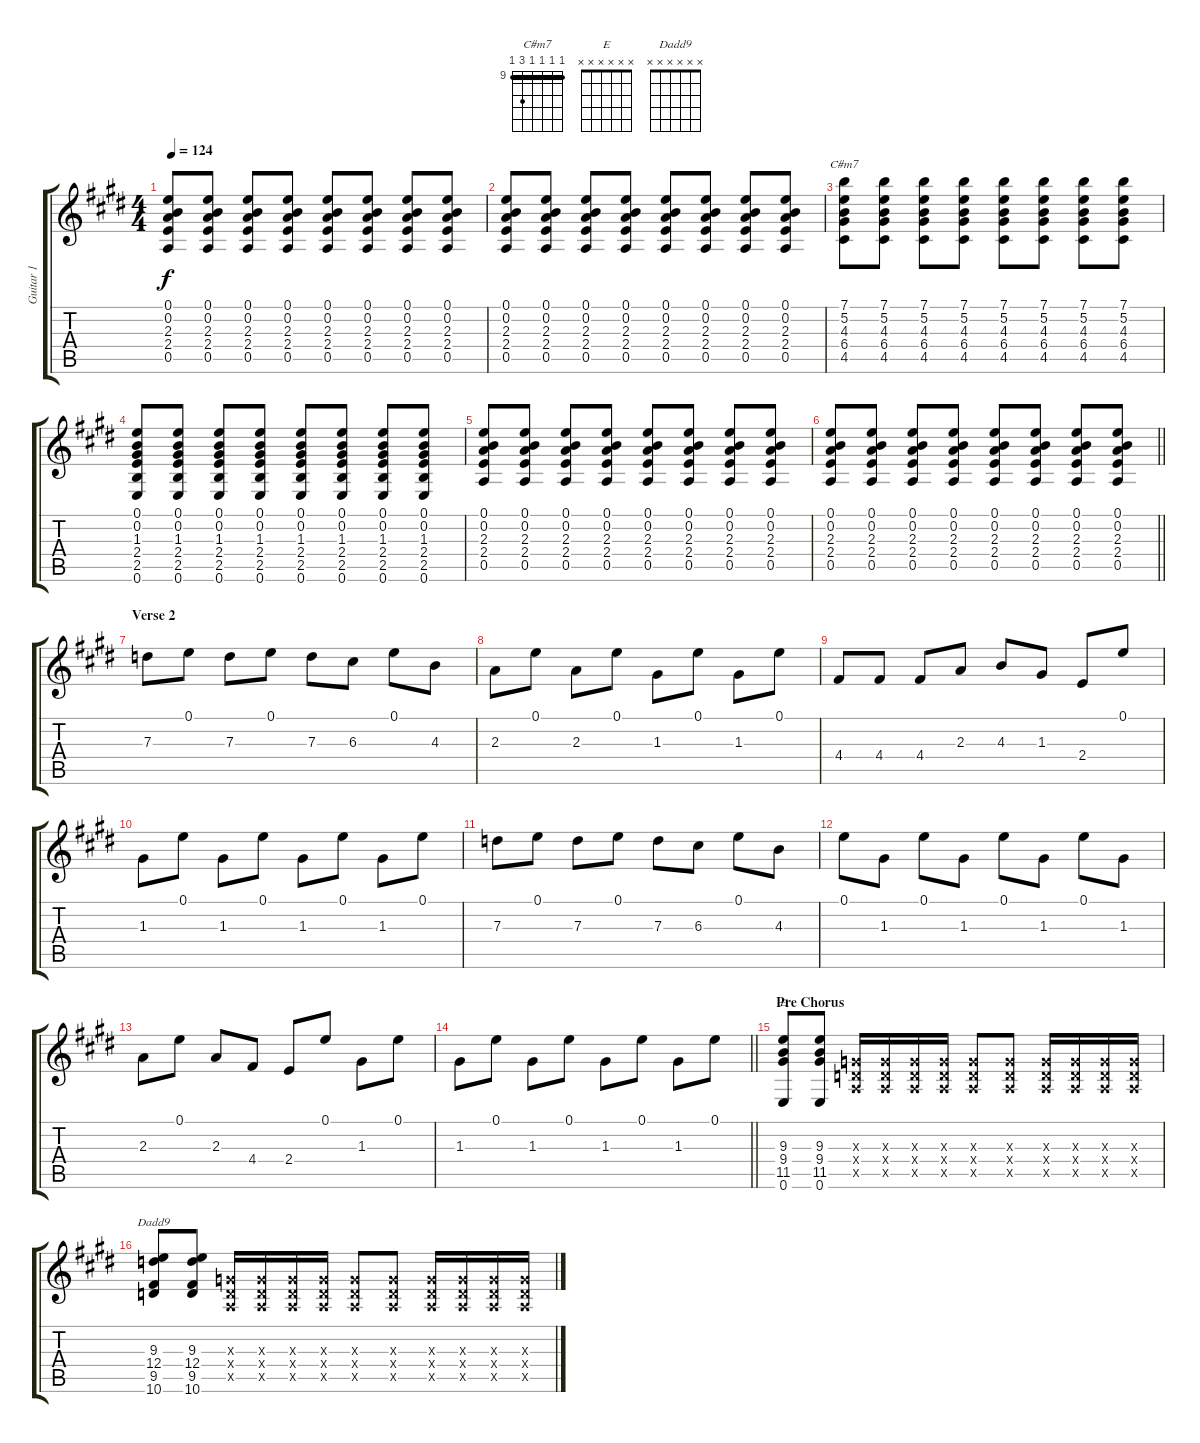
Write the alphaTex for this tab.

\track ("Guitar 1" "Guitar 1") {instrument overdrivenguitar}
\staff {score tabs}
\tuning (E4 B3 G3 D3 A2 E2) {hide}
\chord ("C#m7" 9 9 9 9 11 9) {firstfret 9 barre 9}
\chord ("E" x x x x x x)
\chord ("Dadd9" x x x x x x)
\ts (4 4)
\tempo 124
\clef g2
\ks e
(0.1 0.2 2.3 2.4 0.5).8{dy f} (0.1 0.2 2.3 2.4 0.5).8 (0.1 0.2 2.3 2.4 0.5).8 (0.1 0.2 2.3 2.4 0.5).8 (0.1 0.2 2.3 2.4 0.5).8 (0.1 0.2 2.3 2.4 0.5).8 (0.1 0.2 2.3 2.4 0.5).8 (0.1 0.2 2.3 2.4 0.5).8 |
(0.1 0.2 2.3 2.4 0.5).8 (0.1 0.2 2.3 2.4 0.5).8 (0.1 0.2 2.3 2.4 0.5).8 (0.1 0.2 2.3 2.4 0.5).8 (0.1 0.2 2.3 2.4 0.5).8 (0.1 0.2 2.3 2.4 0.5).8 (0.1 0.2 2.3 2.4 0.5).8 (0.1 0.2 2.3 2.4 0.5).8 |
(7.1 5.2 4.3 6.4 4.5).8{ch "C#m7"} (7.1 5.2 4.3 6.4 4.5).8 (7.1 5.2 4.3 6.4 4.5).8 (7.1 5.2 4.3 6.4 4.5).8 (7.1 5.2 4.3 6.4 4.5).8 (7.1 5.2 4.3 6.4 4.5).8 (7.1 5.2 4.3 6.4 4.5).8 (7.1 5.2 4.3 6.4 4.5).8 |
(0.1 0.2 1.3 2.4 2.5 0.6).8 (0.1 0.2 1.3 2.4 2.5 0.6).8 (0.1 0.2 1.3 2.4 2.5 0.6).8 (0.1 0.2 1.3 2.4 2.5 0.6).8 (0.1 0.2 1.3 2.4 2.5 0.6).8 (0.1 0.2 1.3 2.4 2.5 0.6).8 (0.1 0.2 1.3 2.4 2.5 0.6).8 (0.1 0.2 1.3 2.4 2.5 0.6).8 |
(0.1 0.2 2.3 2.4 0.5).8 (0.1 0.2 2.3 2.4 0.5).8 (0.1 0.2 2.3 2.4 0.5).8 (0.1 0.2 2.3 2.4 0.5).8 (0.1 0.2 2.3 2.4 0.5).8 (0.1 0.2 2.3 2.4 0.5).8 (0.1 0.2 2.3 2.4 0.5).8 (0.1 0.2 2.3 2.4 0.5).8 |
\barLineRight lightlight
(0.1 0.2 2.3 2.4 0.5).8 (0.1 0.2 2.3 2.4 0.5).8 (0.1 0.2 2.3 2.4 0.5).8 (0.1 0.2 2.3 2.4 0.5).8 (0.1 0.2 2.3 2.4 0.5).8 (0.1 0.2 2.3 2.4 0.5).8 (0.1 0.2 2.3 2.4 0.5).8 (0.1 0.2 2.3 2.4 0.5).8 |
\section ("" "Verse 2")
7.3.8 0.1.8 7.3.8 0.1.8 7.3.8 6.3.8 0.1.8 4.3.8 |
2.3.8 0.1.8 2.3.8 0.1.8 1.3.8 0.1.8 1.3.8 0.1.8 |
4.4.8 4.4.8 4.4.8 2.3.8 4.3.8 1.3.8 2.4.8 0.1.8 |
1.3.8 0.1.8 1.3.8 0.1.8 1.3.8 0.1.8 1.3.8 0.1.8 |
7.3.8 0.1.8 7.3.8 0.1.8 7.3.8 6.3.8 0.1.8 4.3.8 |
0.1.8 1.3.8 0.1.8 1.3.8 0.1.8 1.3.8 0.1.8 1.3.8 |
2.3.8 0.1.8 2.3.8 4.4.8 2.4.8 0.1.8 1.3.8 0.1.8 |
\barLineRight lightlight
1.3.8 0.1.8 1.3.8 0.1.8 1.3.8 0.1.8 1.3.8 0.1.8 |
\section ("" "Pre Chorus")
(9.3 9.4 11.5 0.6).8{ch "E"} (9.3 9.4 11.5 0.6).8 (0.3{x} 0.4{x} 0.5{x}).16 (0.3{x} 0.4{x} 0.5{x}).16 (0.3{x} 0.4{x} 0.5{x}).16 (0.3{x} 0.4{x} 0.5{x}).16 (0.3{x} 0.4{x} 0.5{x}).8 (0.3{x} 0.4{x} 0.5{x}).8 (0.3{x} 0.4{x} 0.5{x}).16 (0.3{x} 0.4{x} 0.5{x}).16 (0.3{x} 0.4{x} 0.5{x}).16 (0.3{x} 0.4{x} 0.5{x}).16 |
(9.3 12.4 9.5 10.6).8{ch "Dadd9"} (9.3 12.4 9.5 10.6).8 (0.3{x} 0.4{x} 0.5{x}).16 (0.3{x} 0.4{x} 0.5{x}).16 (0.3{x} 0.4{x} 0.5{x}).16 (0.3{x} 0.4{x} 0.5{x}).16 (0.3{x} 0.4{x} 0.5{x}).8 (0.3{x} 0.4{x} 0.5{x}).8 (0.3{x} 0.4{x} 0.5{x}).16 (0.3{x} 0.4{x} 0.5{x}).16 (0.3{x} 0.4{x} 0.5{x}).16 (0.3{x} 0.4{x} 0.5{x}).16
